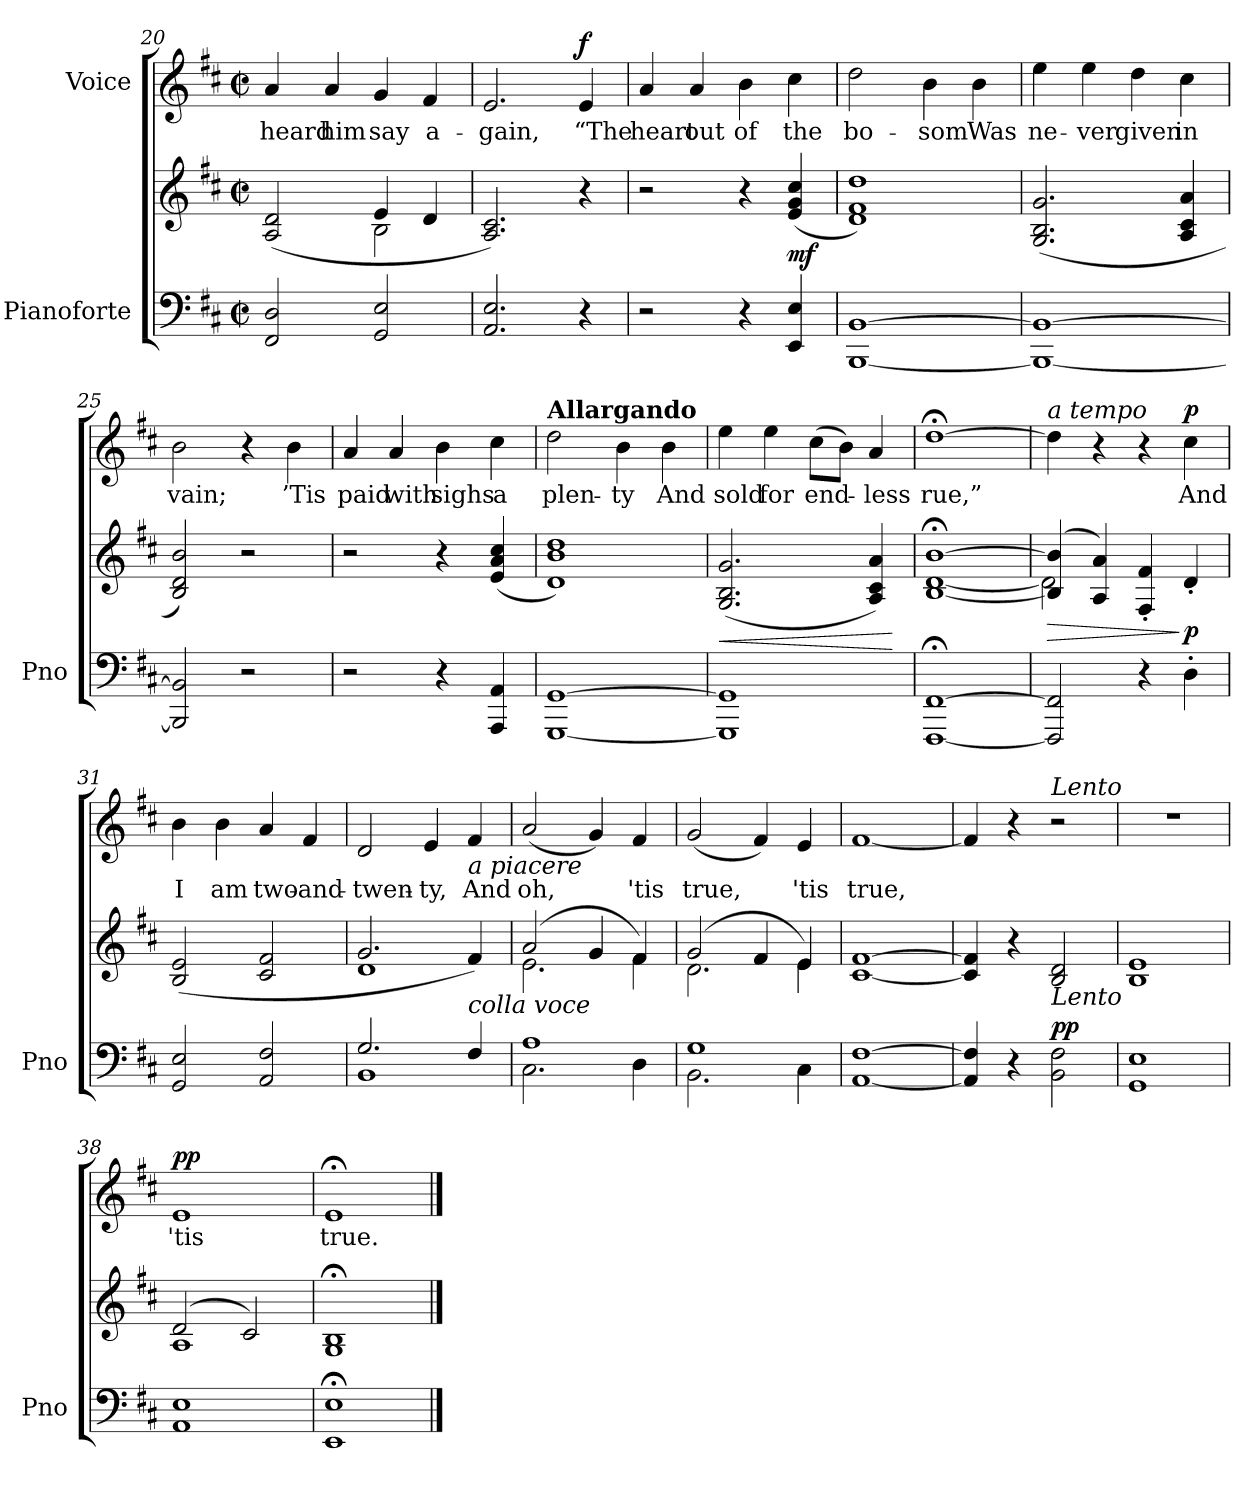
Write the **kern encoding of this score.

**kern	**kern	**dynam	**kern	**text	**dynam
*part2	*part2	*part2	*part1	*part1	*part1
*staff3	*staff2	*staff2/3	*staff1	*staff1	*staff1
*I"Pianoforte	*	*	*I"Voice	*	*
*I'Pno	*	*	*	*	*
*clefF4	*clefG2	*	*clefG2	*	*
*k[f#c#]	*k[f#c#]	*	*k[f#c#]	*	*
*M2/2	*M2/2	*	*M2/2	*	*
*met(c|)	*met(c|)	*	*met(c|)	*	*
=20	=20	=20	=20	=20	=20
*	*^	*	*	*	*
!	!	!	!	!	!LO:LY:b	!
2FF#/ 2D/	(>2A/ 2d/	2ryy	.	4a/	heard	.
!	!	!	!	!	!LO:LY:b	!
.	.	.	.	4a/	him	.
!	!	!	!	!	!LO:LY:b	!
2GG/ 2E/	4e/	2B\	.	4g/	say	.
!	!	!	!	!	!LO:LY:b	!
.	4d/	.	.	4f#/	a-	.
*	*v	*v	*	*	*	*
!!LO:LB:g=z
=21	=21	=21	=21	=21	=21
!	!	!	!	!LO:LY:b	!
2.AA/ 2.E/	2.A/ 2.c#/)	.	2.e/	-gain,	.
!	!	!	!	!LO:LY:b	!LO:DY:a
4r	4r	.	4e/	“The	f
=22	=22	=22	=22	=22	=22
!	!	!	!	!LO:LY:b	!
2r	2r	.	4a/	heart	.
!	!	!	!	!LO:LY:b	!
.	.	.	4a/	out	.
!	!	!	!	!LO:LY:b	!
4r	4r	.	4b\	of	.
!	!	!LO:DY:a=2	!	!LO:LY:b	!
4EE/ 4E/	(>4e/ 4g/ 4cc#/	mf	4cc#\	the	.
=23	=23	=23	=23	=23	=23
!	!	!	!	!LO:LY:b	!
[1BBB [1BB	1d 1f# 1dd)	.	2dd\	bo-	.
!	!	!	!	!LO:LY:b	!
.	.	.	4b\	-som	.
!	!	!	!	!LO:LY:b	!
.	.	.	4b\	Was	.
!!LO:PB:g=z
=24	=24	=24	=24	=24	=24
!	!	!	!	!LO:LY:b	!
1BBB_ 1BB_	(>2.G/ 2.B/ 2.g/	.	4ee\	ne-	.
!	!	!	!	!LO:LY:b	!
.	.	.	4ee\	-ver	.
!	!	!	!	!LO:LY:b	!
.	.	.	4dd\	given	.
!	!	!	!	!LO:LY:b	!
.	4A/ 4c#/ 4a/	.	4cc#\	in	.
=25	=25	=25	=25	=25	=25
!	!	!	!	!LO:LY:b	!
2BBB/] 2BB/]	2B/ 2d/ 2b/)	.	2b\	vain;	.
2r	2r	.	4r	.	.
!	!	!	!	!LO:LY:b	!
.	.	.	4b\	’Tis	.
=26	=26	=26	=26	=26	=26
!	!	!	!	!LO:LY:b	!
2r	2r	.	4a/	paid	.
!	!	!	!	!LO:LY:b	!
.	.	.	4a/	with	.
!	!	!	!	!LO:LY:b	!
4r	4r	.	4b\	sighs	.
!	!	!	!	!LO:LY:b	!
4AAA/ 4AA/	(>4e/ 4a/ 4cc#/	.	4cc#\	a	.
!!LO:LB:g=z
=27	=27	=27	=27	=27	=27
!	!	!	!LO:TX:a:B:t=Allargando	!	!
!	!	!	!	!LO:LY:b	!
[1GGG [1GG	1d 1b 1dd)	.	2dd\	plen-	.
!	!	!	!	!LO:LY:b	!
.	.	.	4b\	-ty	.
!	!	!	!	!LO:LY:b	!
.	.	.	4b\	And	.
=28	=28	=28	=28	=28	=28
!	!	!LO:HP:b	!	!LO:LY:b	!
1GGG] 1GG]	(>2.G/ 2.B/ 2.g/	<	4ee\	sold	.
!	!	!	!	!LO:LY:b	!
.	.	.	4ee\	for	.
!	!	!	!	!LO:LY:b	!
.	.	.	(8cc#\L	end-	.
.	.	.	8b\J)	.	.
!	!	!	!	!LO:LY:b	!
.	4A/ 4c#/ 4a/)	.	4a/	-less	.
.	.	[	.	.	.
=29	=29	=29	=29	=29	=29
!	!	!	!	!LO:LY:b	!
[1FFF#;< [1FF#;<	[<1B;< [<1d;< [1b;<	.	[1dd;<	rue,”	.
=30	=30	=30	=30	=30	=30
!	!	!	!LO:TX:a:i:t=a tempo	!	!
!	!LO:TX:b:i:t=a tempo	!	!	!	!
!	!	!LO:HP:b	!	!	!
*	*^	*	*	*	*
2FFF#/] 2FF#/]	(4B/] 4b/]	2d\]	>	4dd\]	.	.
.	4A/ 4a/)	.	.	4r	.	.
4r	4F#/' 4f#/'	2ryy	.	4r	.	.
!	!	!	!LO:DY:n=1:b	!	!LO:LY:b	!LO:DY:a
4D'\	4d'/	.	] p	4cc#\	And	p
*	*v	*v	*	*	*	*
!!LO:LB:g=z
=31	=31	=31	=31	=31	=31
!	!	!	!	!LO:LY:b	!
2GG/ 2E/	(2B/ 2e/	.	4b\	I	.
!	!	!	!	!LO:LY:b	!
.	.	.	4b\	am	.
!	!	!	!	!LO:LY:b	!
2AA/ 2F#/	2c#/ 2f#/	.	4a/	two-	.
!	!	!	!	!LO:LY:b	!
.	.	.	4f#/	-and-	.
=32	=32	=32	=32	=32	=32
*^	*^	*	*	*	*
!	!	!	!	!	!	!LO:LY:b	!
2.G/	1BB	2.g/	1d	.	2d/	-twen-	.
!	!	!	!	!	!	!LO:LY:b	!
.	.	.	.	.	4e/	-ty,	.
!	!	!	!	!	!LO:TX:b:i:t=a piacere	!	!
!	!	!LO:TX:b:i:t=colla  voce	!	!	!	!	!
!	!	!	!	!	!	!LO:LY:b	!
4F#/	.	4f#/)	.	.	4f#/	And	.
=33	=33	=33	=33	=33	=33	=33	=33
!	!	!	!	!	!	!LO:LY:b	!
1A	2.C#\	(2a/	2.e\	.	(2a/	oh,	.
.	.	4g/	.	.	4g/)	.	.
!	!	!	!	!	!	!LO:LY:b	!
.	4D\	4f#/)	4f#\	.	4f#/	'tis	.
=34	=34	=34	=34	=34	=34	=34	=34
!	!	!	!	!	!	!LO:LY:b	!
1G	2.BB\	(2g/	2.d\	.	(2g/	true,	.
.	.	4f#/	.	.	4f#/)	.	.
!	!	!	!	!	!	!LO:LY:b	!
.	4C#\	4e/)	4e\	.	4e/	'tis	.
!!LO:LB:g=z
=35	=35	=35	=35	=35	=35	=35	=35
!	!	!	!	!	!	!LO:LY:b	!
[1F#	[1AA	[1f#	[1c#	.	[1f#	true,	.
*v	*v	*	*	*	*	*	*
*	*v	*v	*	*	*	*
=36	=36	=36	=36	=36	=36
4AA/] 4F#/]	4c#/] 4f#/]	.	4f#/]	.	.
4r	4r	.	4r	.	.
!	!	!	!LO:TX:a:i:t=Lento	!	!
!	!LO:TX:b:i:t=Lento	!	!	!	!
!	!	!LO:DY:a=2	!	!	!
2BB\ 2F#\	2B/ 2d/	pp	2r	.	.
=37	=37	=37	=37	=37	=37
1GG 1E	1B 1e	.	1r	.	.
=38	=38	=38	=38	=38	=38
*	*^	*	*	*	*
!	!	!	!	!	!LO:LY:b	!LO:DY:a
1AA 1E	(2d/	1A	.	1e	'tis	pp
.	2c#/)	.	.	.	.	.
*	*v	*v	*	*	*	*
=39	=39	=39	=39	=39	=39
!	!	!	!	!LO:LY:b	!
1EE; 1E;	1G;< 1B;<	.	1e;<	true.	.
==	==	==	==	==	==
*-	*-	*-	*-	*-	*-
